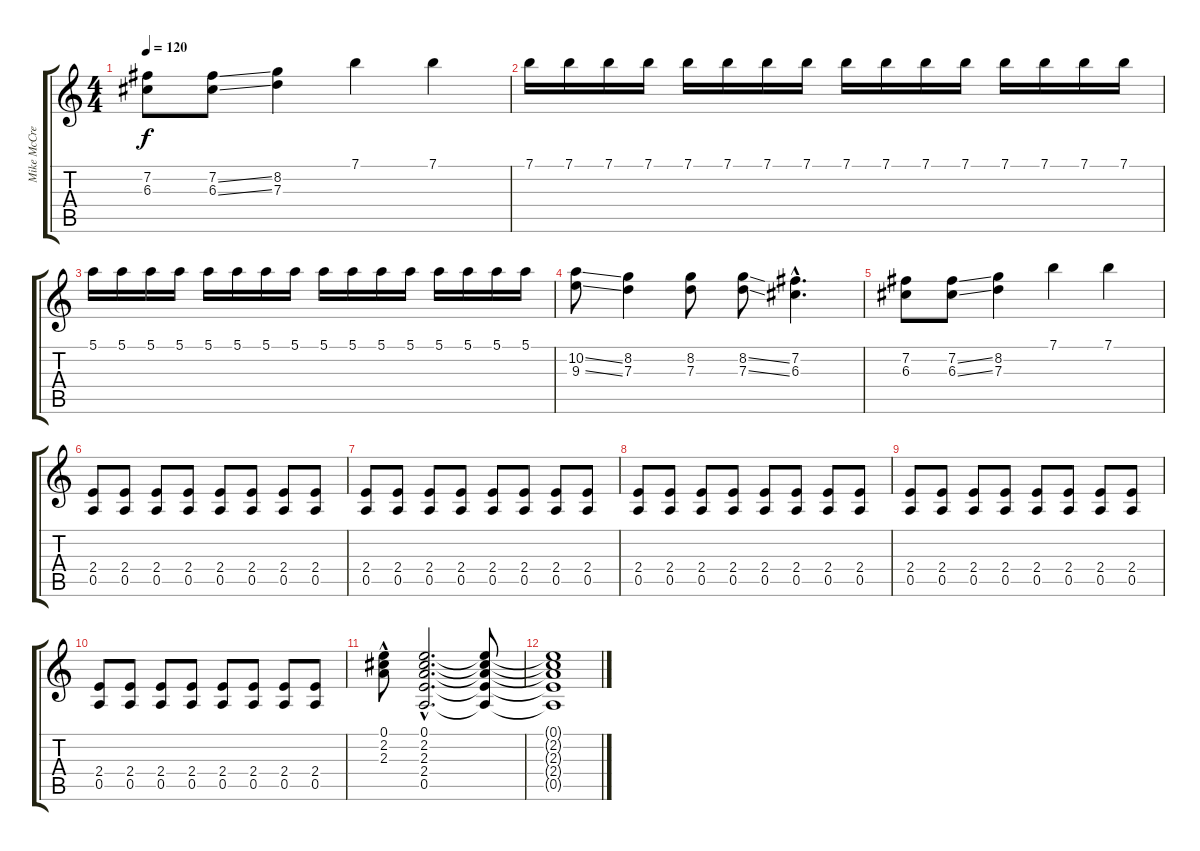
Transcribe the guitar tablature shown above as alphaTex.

\track ("Mike McCready (12 string)" "Mike McCre") {instrument acousticguitarsteel}
\staff {score tabs}
\tuning (E4 B3 G3 D3 A2 E2) {hide}
\ts (4 4)
\tempo 120
\clef g2
\ks c
(7.2 6.3).8{dy f} (7.2{ss} 6.3{ss}).8 (8.2 7.3).4 7.1.4 7.1.4 |
7.1.16 7.1.16 7.1.16 7.1.16 7.1.16 7.1.16 7.1.16 7.1.16 7.1.16 7.1.16 7.1.16 7.1.16 7.1.16 7.1.16 7.1.16 7.1.16 |
5.1.16 5.1.16 5.1.16 5.1.16 5.1.16 5.1.16 5.1.16 5.1.16 5.1.16 5.1.16 5.1.16 5.1.16 5.1.16 5.1.16 5.1.16 5.1.16 |
(10.2{ss} 9.3{ss}).8 (8.2 7.3).4 (8.2 7.3).8 (8.2{ss} 7.3{ss}).8 (7.2{hac} 6.3{hac}).4{d} |
(7.2 6.3).8 (7.2{ss} 6.3{ss}).8 (8.2 7.3).4 7.1.4 7.1.4 |
(2.4 0.5).8 (2.4 0.5).8 (2.4 0.5).8 (2.4 0.5).8 (2.4 0.5).8 (2.4 0.5).8 (2.4 0.5).8 (2.4 0.5).8 |
(2.4 0.5).8 (2.4 0.5).8 (2.4 0.5).8 (2.4 0.5).8 (2.4 0.5).8 (2.4 0.5).8 (2.4 0.5).8 (2.4 0.5).8 |
(2.4 0.5).8 (2.4 0.5).8 (2.4 0.5).8 (2.4 0.5).8 (2.4 0.5).8 (2.4 0.5).8 (2.4 0.5).8 (2.4 0.5).8 |
(2.4 0.5).8 (2.4 0.5).8 (2.4 0.5).8 (2.4 0.5).8 (2.4 0.5).8 (2.4 0.5).8 (2.4 0.5).8 (2.4 0.5).8 |
(2.4 0.5).8 (2.4 0.5).8 (2.4 0.5).8 (2.4 0.5).8 (2.4 0.5).8 (2.4 0.5).8 (2.4 0.5).8 (2.4 0.5).8 |
(0.1 2.2 2.3{hac}).8 (0.1{hac} 2.2{hac} 2.3{hac} 2.4{hac} 0.5{hac}).2{d} (0.1{t} 2.2{t} 2.3{t} 2.4{t} 0.5{t}).8 |
(0.1{t} 2.2{t} 2.3{t} 2.4{t} 0.5{t}).1
